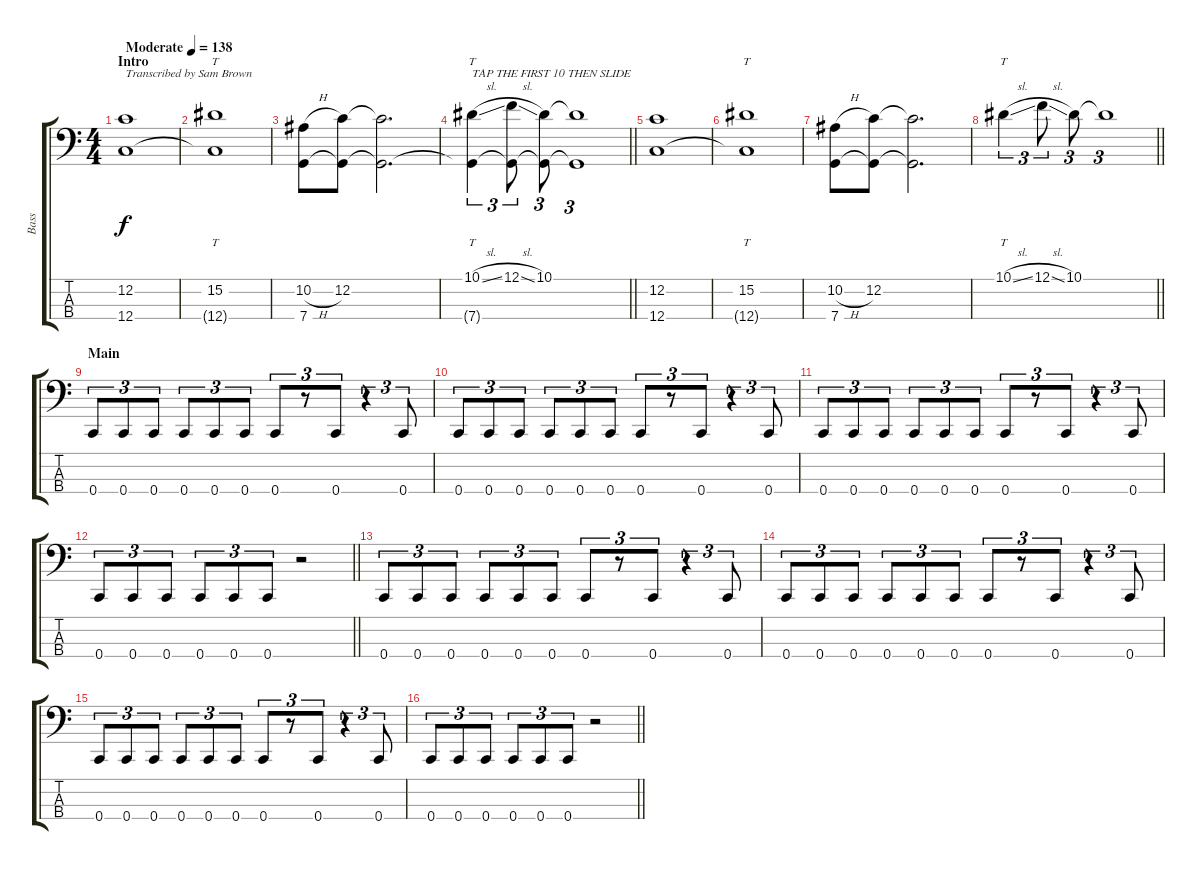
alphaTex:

\track ("Bass" "Bass") {instrument electricbassfinger}
\staff {score tabs}
\tuning (F2 C2 G1 C1) {hide}
\ts (4 4)
\section ("" "Intro")
\tempo (138 "Moderate")
\clef f4
\ks c
(12.2 12.4).1{txt "Transcribed by Sam Brown" dy f volume 13 instrument electricbassfinger} |
(15.2 12.4{t}).1{tt} |
(10.2{h} 7.4).8 (12.2 7.4{t}).8 (12.2{t} 7.4{t}).2{d} |
\barLineRight lightlight
(10.1{sl} 7.4{t}).4{tt tu (3 2) txt "TAP THE FIRST 10 THEN SLIDE" volume 7} (12.1{sl} 7.4{t}).8{tu (3 2)} (10.1 7.4{t}).8{tu (3 2)} (10.1{t} 7.4{t}).1{tu (3 2)} |
\section ("" "")
(12.2 12.4).1{volume 13} |
(15.2 12.4{t}).1{tt} |
(10.2{h} 7.4).8 (12.2 7.4{t}).8 (12.2{t} 7.4{t}).2{d} |
\barLineRight lightlight
10.1{sl}.4{tt tu (3 2) volume 7} 12.1{sl}.8{tu (3 2)} 10.1.8{tu (3 2)} 10.1{t}.1{tu (3 2)} |
\section ("" "Main")
0.4.8{tu (3 2) volume 15} 0.4.8{tu (3 2)} 0.4.8{tu (3 2)} 0.4.8{tu (3 2)} 0.4.8{tu (3 2)} 0.4.8{tu (3 2)} 0.4.8{tu (3 2)} r.8{tu (3 2)} 0.4.8{tu (3 2)} r.4{tu (3 2)} 0.4.8{tu (3 2)} |
0.4.8{tu (3 2)} 0.4.8{tu (3 2)} 0.4.8{tu (3 2)} 0.4.8{tu (3 2)} 0.4.8{tu (3 2)} 0.4.8{tu (3 2)} 0.4.8{tu (3 2)} r.8{tu (3 2)} 0.4.8{tu (3 2)} r.4{tu (3 2)} 0.4.8{tu (3 2)} |
0.4.8{tu (3 2)} 0.4.8{tu (3 2)} 0.4.8{tu (3 2)} 0.4.8{tu (3 2)} 0.4.8{tu (3 2)} 0.4.8{tu (3 2)} 0.4.8{tu (3 2)} r.8{tu (3 2)} 0.4.8{tu (3 2)} r.4{tu (3 2)} 0.4.8{tu (3 2)} |
\barLineRight lightlight
0.4.8{tu (3 2)} 0.4.8{tu (3 2)} 0.4.8{tu (3 2)} 0.4.8{tu (3 2)} 0.4.8{tu (3 2)} 0.4.8{tu (3 2)} r.2 |
\section ("" "")
0.4.8{tu (3 2)} 0.4.8{tu (3 2)} 0.4.8{tu (3 2)} 0.4.8{tu (3 2)} 0.4.8{tu (3 2)} 0.4.8{tu (3 2)} 0.4.8{tu (3 2)} r.8{tu (3 2)} 0.4.8{tu (3 2)} r.4{tu (3 2)} 0.4.8{tu (3 2)} |
0.4.8{tu (3 2)} 0.4.8{tu (3 2)} 0.4.8{tu (3 2)} 0.4.8{tu (3 2)} 0.4.8{tu (3 2)} 0.4.8{tu (3 2)} 0.4.8{tu (3 2)} r.8{tu (3 2)} 0.4.8{tu (3 2)} r.4{tu (3 2)} 0.4.8{tu (3 2)} |
0.4.8{tu (3 2)} 0.4.8{tu (3 2)} 0.4.8{tu (3 2)} 0.4.8{tu (3 2)} 0.4.8{tu (3 2)} 0.4.8{tu (3 2)} 0.4.8{tu (3 2)} r.8{tu (3 2)} 0.4.8{tu (3 2)} r.4{tu (3 2)} 0.4.8{tu (3 2)} |
\barLineRight lightlight
0.4.8{tu (3 2)} 0.4.8{tu (3 2)} 0.4.8{tu (3 2)} 0.4.8{tu (3 2)} 0.4.8{tu (3 2)} 0.4.8{tu (3 2)} r.2
